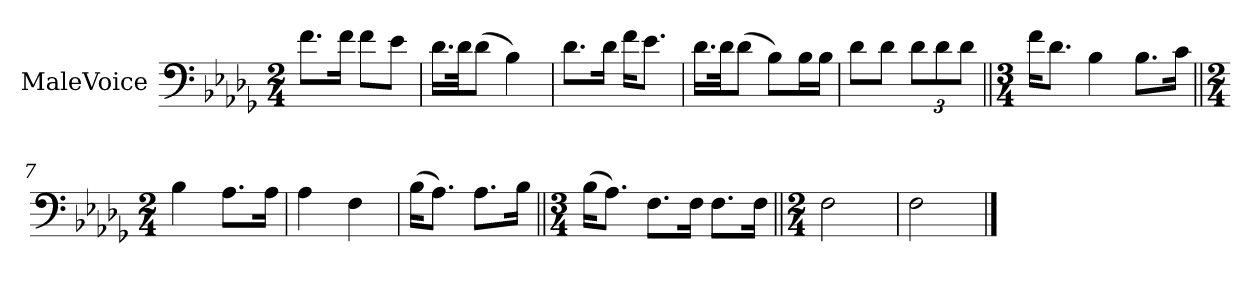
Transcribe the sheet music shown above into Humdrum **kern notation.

**kern
*part1
*staff1
*I"MaleVoice
*clefF4
*k[b-e-a-d-g-]
*M2/4
*MM69
=1
8.f\L
16f\Jk
8f\L
8e-\J
=2
16.d-\LL
32d-\Jk
(8d-\J
4B-)
=3
8.d-\L
16d-\Jk
16f\KL
8.e-\J
=4
16.d-\LL
32d-\Jk
(8d-\J
8B-\L)
16B-\L
16B-\JJ
=5
*MM92
8d-\L
8d-\J
12d-\L
12d-\
12d-\J
=6||
*M3/4
16f\KL
8.d-\J
4B-
8.B-\L
16c\Jk
=7||
*M2/4
4B-
8.A-\L
16A-\Jk
=8
4A-
4F
=9
(16B-\KL
8.A-\J)
8.A-\L
16B-\Jk
=10||
*M3/4
(16B-\KL
8.A-\J)
8.F\L
16F\Jk
8.F\L
16F\Jk
=11||
*M2/4
2F
=12
2F
==
*-
